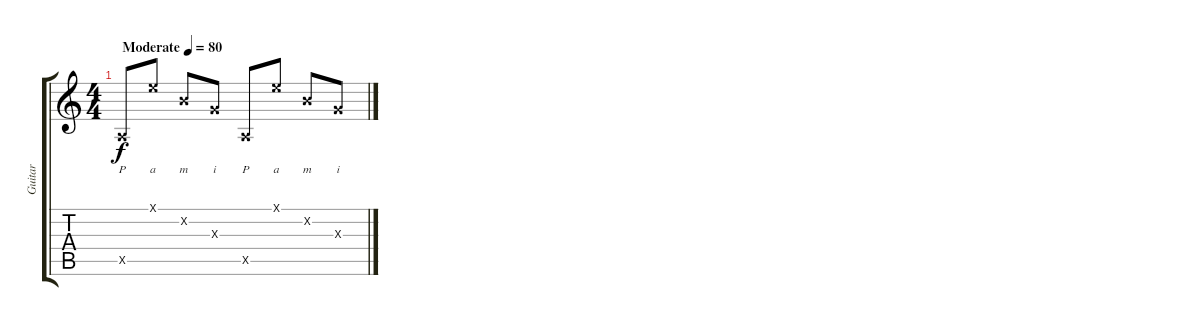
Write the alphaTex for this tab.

\track ("Guitar" "Guitar") {instrument acousticguitarnylon}
\staff {score tabs}
\tuning (E4 B3 G3 D3 A2 E2) {hide}
\ts (4 4)
\tempo (80 "Moderate")
\clef g2
\ks c
0.5{x}.8{lyrics (0 "P") lyrics (1 "") lyrics (2 "") lyrics (3 "") lyrics (4 "") dy f instrument acousticguitarnylon} 0.1{x}.8{lyrics (0 "a") lyrics (1 "") lyrics (2 "") lyrics (3 "") lyrics (4 "")} 0.2{x}.8{lyrics (0 "m") lyrics (1 "") lyrics (2 "") lyrics (3 "") lyrics (4 "")} 0.3{x}.8{lyrics (0 "i") lyrics (1 "") lyrics (2 "") lyrics (3 "") lyrics (4 "")} 0.5{x}.8{lyrics (0 "P") lyrics (1 "") lyrics (2 "") lyrics (3 "") lyrics (4 "")} 0.1{x}.8{lyrics (0 "a") lyrics (1 "") lyrics (2 "") lyrics (3 "") lyrics (4 "")} 0.2{x}.8{lyrics (0 "m") lyrics (1 "") lyrics (2 "") lyrics (3 "") lyrics (4 "")} 0.3{x}.8{lyrics (0 "i") lyrics (1 "") lyrics (2 "") lyrics (3 "") lyrics (4 "")}
